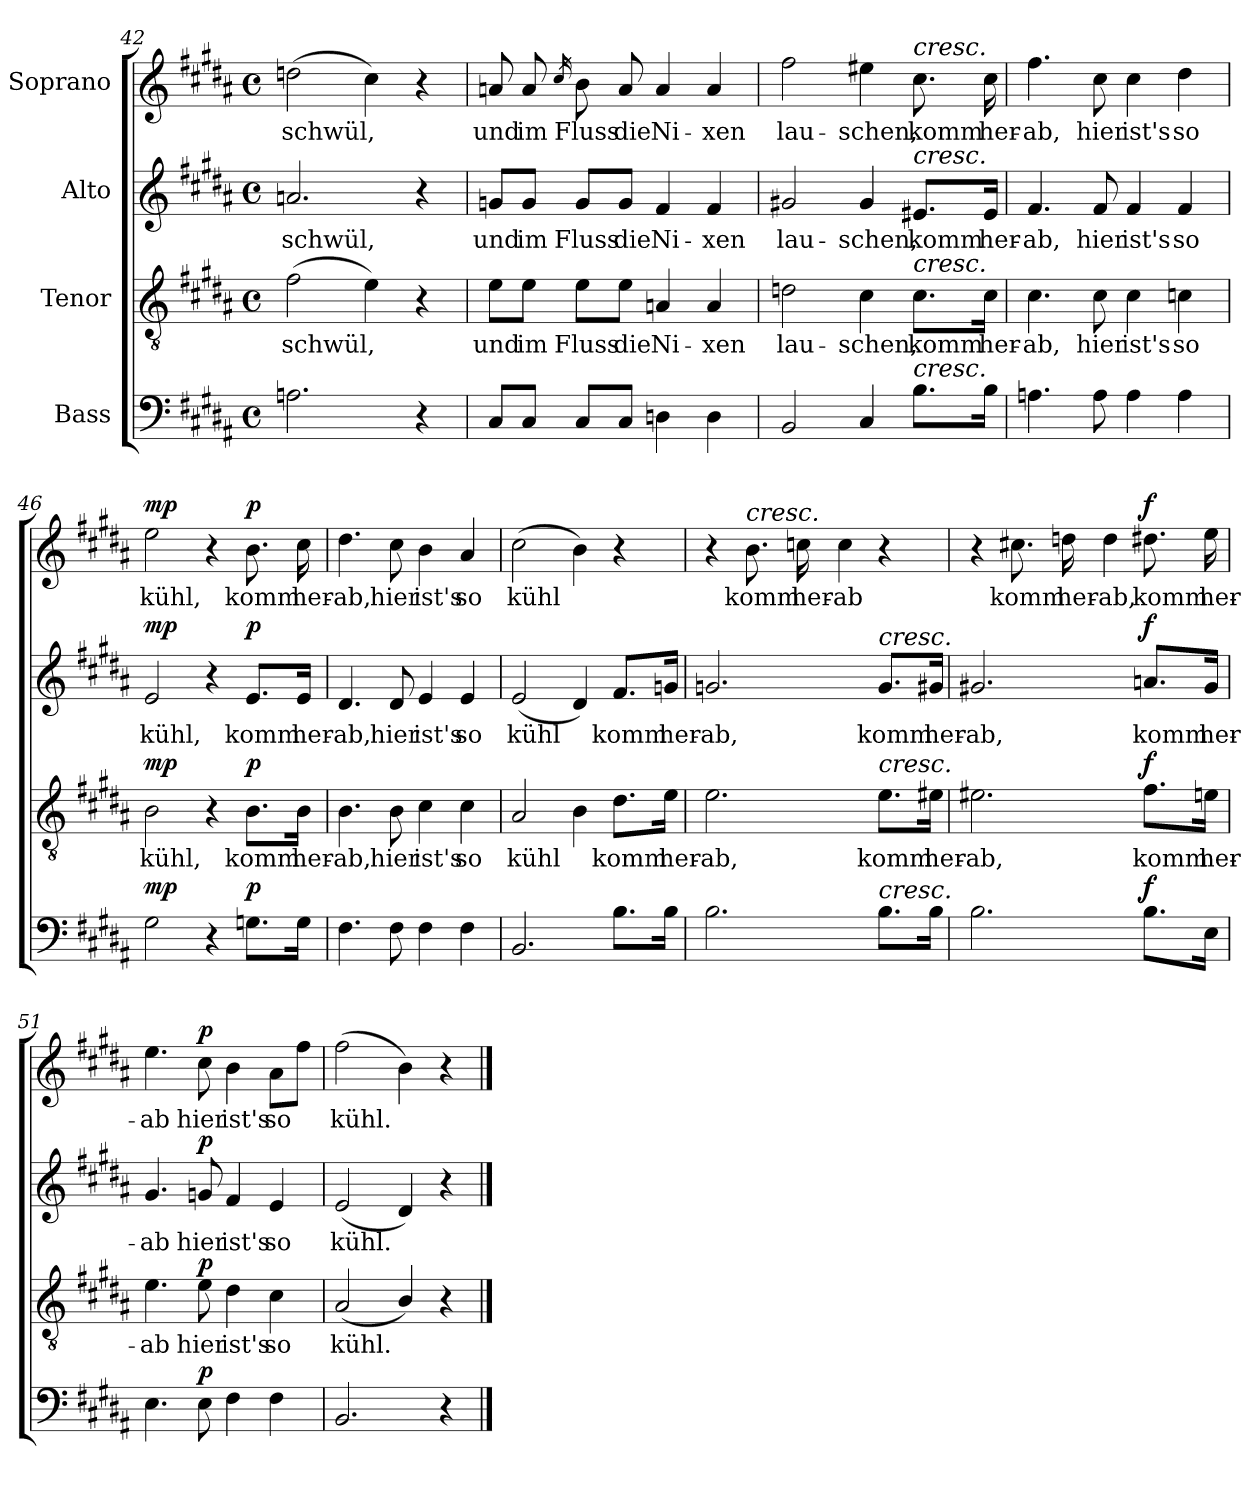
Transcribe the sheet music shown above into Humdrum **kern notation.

**kern	**dynam	**kern	**text	**dynam	**kern	**text	**dynam	**kern	**text	**dynam
*part4	*part4	*part3	*part3	*part3	*part2	*part2	*part2	*part1	*part1	*part1
*staff4	*staff4	*staff3	*staff3	*staff3	*staff2	*staff2	*staff2	*staff1	*staff1	*staff1
*I"Bass	*	*I"Tenor	*	*	*I"Alto	*	*	*I"Soprano	*	*
*clefF4	*	*clefGv2	*	*	*clefG2	*	*	*clefG2	*	*
*k[f#c#g#d#a#]	*	*k[f#c#g#d#a#]	*	*	*k[f#c#g#d#a#]	*	*	*k[f#c#g#d#a#]	*	*
*M4/4	*	*M4/4	*	*	*M4/4	*	*	*M4/4	*	*
*met(c)	*	*met(c)	*	*	*met(c)	*	*	*met(c)	*	*
=42	=42	=42	=42	=42	=42	=42	=42	=42	=42	=42
!	!	!	!LO:LY:b	!	!	!LO:LY:b	!	!	!LO:LY:b	!
2.An\	.	(>2f#\	schwül,	.	2.an/	schwül,	.	(>2ddn\	schwül,	.
.	.	4e\)	.	.	.	.	.	4cc#\)	.	.
4r	.	4r	.	.	4r	.	.	4r	.	.
=43	=43	=43	=43	=43	=43	=43	=43	=43	=43	=43
!	!	!	!LO:LY:b	!	!	!LO:LY:b	!	!	!LO:LY:b	!
8C#/L	.	8e\L	und	.	8gn/L	und	.	8an/	und	.
!	!	!	!LO:LY:b	!	!	!LO:LY:b	!	!	!LO:LY:b	!
8C#/J	.	8e\J	im	.	8g/J	im	.	8a/	im	.
.	.	.	.	.	.	.	.	16qcc#/	.	.
!	!	!	!LO:LY:b	!	!	!LO:LY:b	!	!	!LO:LY:b	!
8C#/L	.	8e\L	Fluss	.	8g/L	Fluss	.	8b\	Fluss	.
!	!	!	!LO:LY:b	!	!	!LO:LY:b	!	!	!LO:LY:b	!
8C#/J	.	8e\J	die	.	8g/J	die	.	8a/	die	.
!	!	!	!LO:LY:b	!	!	!LO:LY:b	!	!	!LO:LY:b	!
4Dn\	.	4An/	Ni-	.	4f#/	Ni-	.	4a/	Ni-	.
!	!	!	!LO:LY:b	!	!	!LO:LY:b	!	!	!LO:LY:b	!
4D\	.	4A/	-xen	.	4f#/	-xen	.	4a/	-xen	.
!!LO:PB:g=z
=44	=44	=44	=44	=44	=44	=44	=44	=44	=44	=44
!	!	!	!LO:LY:b	!	!	!LO:LY:b	!	!	!LO:LY:b	!
2BB/	.	2dn\	lau-	.	2g#X/	lau-	.	2ff#\	lau-	.
!	!	!	!LO:LY:b	!	!	!LO:LY:b	!	!	!LO:LY:b	!
4C#/	.	4c#\	-schen,	.	4g#/	-schen,	.	4ee#X\	-schen,	.
!	!	!	!	!	!	!	!	!LO:TX:a:i:t=cresc.	!	!
!	!	!	!	!	!LO:TX:a:i:t=cresc.	!	!	!	!	!
!	!	!LO:TX:a:i:t=cresc.	!	!	!	!	!	!	!	!
!LO:TX:a:i:t=cresc.	!	!	!	!	!	!	!	!	!	!
!	!	!	!LO:LY:b	!	!	!LO:LY:b	!	!	!LO:LY:b	!
8.B\L	.	8.c#\L	komm	.	8.e#X/L	komm	.	8.cc#\	komm	.
!	!	!	!LO:LY:b	!	!	!LO:LY:b	!	!	!LO:LY:b	!
16B\Jk	.	16c#\Jk	her-	.	16e#/Jk	her-	.	16cc#\	her-	.
=45	=45	=45	=45	=45	=45	=45	=45	=45	=45	=45
!	!	!	!LO:LY:b	!	!	!LO:LY:b	!	!	!LO:LY:b	!
4.An\	.	4.c#\	-ab,	.	4.f#/	-ab,	.	4.ff#\	-ab,	.
!	!	!	!LO:LY:b	!	!	!LO:LY:b	!	!	!LO:LY:b	!
8A\	.	8c#\	hier	.	8f#/	hier	.	8cc#\	hier	.
!	!	!	!LO:LY:b	!	!	!LO:LY:b	!	!	!LO:LY:b	!
4A\	.	4c#\	ist's	.	4f#/	ist's	.	4cc#\	ist's	.
!	!	!	!LO:LY:b	!	!	!LO:LY:b	!	!	!LO:LY:b	!
4A\	.	4cn\	so	.	4f#/	so	.	4dd#\	so	.
=46	=46	=46	=46	=46	=46	=46	=46	=46	=46	=46
!	!LO:DY:a	!	!LO:LY:b	!LO:DY:a	!	!LO:LY:b	!LO:DY:a	!	!LO:LY:b	!LO:DY:a
2G#\	mp	2B\	kühl,	mp	2e/	kühl,	mp	2ee\	kühl,	mp
4r	.	4r	.	.	4r	.	.	4r	.	.
!	!LO:DY:a	!	!LO:LY:b	!LO:DY:a	!	!LO:LY:b	!LO:DY:a	!	!LO:LY:b	!LO:DY:a
8.Gn\L	p	8.B\L	komm	p	8.e/L	komm	p	8.b\	komm	p
!	!	!	!LO:LY:b	!	!	!LO:LY:b	!	!	!LO:LY:b	!
16G\Jk	.	16B\Jk	her-	.	16e/Jk	her-	.	16cc#\	her-	.
!!LO:LB:g=z
=47	=47	=47	=47	=47	=47	=47	=47	=47	=47	=47
!	!	!	!LO:LY:b	!	!	!LO:LY:b	!	!	!LO:LY:b	!
4.F#\	.	4.B\	-ab,	.	4.d#/	-ab,	.	4.dd#\	-ab,	.
!	!	!	!LO:LY:b	!	!	!LO:LY:b	!	!	!LO:LY:b	!
8F#\	.	8B\	hier	.	8d#/	hier	.	8cc#\	hier	.
!	!	!	!LO:LY:b	!	!	!LO:LY:b	!	!	!LO:LY:b	!
4F#\	.	4c#\	ist's	.	4e/	ist's	.	4b\	ist's	.
!	!	!	!LO:LY:b	!	!	!LO:LY:b	!	!	!LO:LY:b	!
4F#\	.	4c#\	so	.	4e/	so	.	4a#/	so	.
=48	=48	=48	=48	=48	=48	=48	=48	=48	=48	=48
!	!	!	!LO:LY:b	!	!	!LO:LY:b	!	!	!LO:LY:b	!
2.BB/	.	2A#/	kühl	.	(<2e/	kühl	.	(>2cc#\	kühl	.
.	.	4B\	.	.	4d#/)	.	.	4b\)	.	.
!	!	!	!LO:LY:b	!	!	!LO:LY:b	!	!	!	!
8.B\L	.	8.d#\L	komm	.	8.f#/L	komm	.	4r	.	.
!	!	!	!LO:LY:b	!	!	!LO:LY:b	!	!	!	!
16B\Jk	.	16e\Jk	her-	.	16gn/Jk	her-	.	.	.	.
=49	=49	=49	=49	=49	=49	=49	=49	=49	=49	=49
!	!	!	!LO:LY:b	!	!	!LO:LY:b	!	!	!	!
2.B\	.	2.e\	-ab,	.	2.gn/	-ab,	.	4r	.	.
!	!	!	!	!	!	!	!	!LO:TX:a:i:t=cresc.	!	!
!	!	!	!	!	!	!	!	!	!LO:LY:b	!
.	.	.	.	.	.	.	.	8.b\	komm	.
!	!	!	!	!	!	!	!	!	!LO:LY:b	!
.	.	.	.	.	.	.	.	16ccn\	her-	.
!	!	!	!	!	!	!	!	!	!LO:LY:b	!
.	.	.	.	.	.	.	.	4cc\	-ab	.
!	!	!	!	!	!LO:TX:a:i:t=cresc.	!	!	!	!	!
!	!	!LO:TX:a:i:t=cresc.	!	!	!	!	!	!	!	!
!LO:TX:a:i:t=cresc.	!	!	!	!	!	!	!	!	!	!
!	!	!	!LO:LY:b	!	!	!LO:LY:b	!	!	!	!
8.B\L	.	8.e\L	komm	.	8.g/L	komm	.	4r	.	.
!	!	!	!LO:LY:b	!	!	!LO:LY:b	!	!	!	!
16B\Jk	.	16e#X\Jk	her-	.	16g#X/Jk	her-	.	.	.	.
!!LO:LB:g=z
=50	=50	=50	=50	=50	=50	=50	=50	=50	=50	=50
!	!	!	!LO:LY:b	!	!	!LO:LY:b	!	!	!	!
2.B\	.	2.e#X\	-ab,	.	2.g#X/	-ab,	.	4r	.	.
!	!	!	!	!	!	!	!	!	!LO:LY:b	!
.	.	.	.	.	.	.	.	8.cc#X\	komm	.
!	!	!	!	!	!	!	!	!	!LO:LY:b	!
.	.	.	.	.	.	.	.	16ddn\	her-	.
!	!	!	!	!	!	!	!	!	!LO:LY:b	!
.	.	.	.	.	.	.	.	4dd\	-ab,	.
!	!LO:DY:a	!	!LO:LY:b	!LO:DY:a	!	!LO:LY:b	!LO:DY:a	!	!LO:LY:b	!LO:DY:a
8.B\L	f	8.f#\L	komm	f	8.an/L	komm	f	8.dd#X\	komm	f
!	!	!	!LO:LY:b	!	!	!LO:LY:b	!	!	!LO:LY:b	!
16E\Jk	.	16en\Jk	her-	.	16g#/Jk	her-	.	16ee\	her-	.
=51	=51	=51	=51	=51	=51	=51	=51	=51	=51	=51
!	!	!	!LO:LY:b	!	!	!LO:LY:b	!	!	!LO:LY:b	!
4.E\	.	4.e\	-ab	.	4.g#/	-ab	.	4.ee\	-ab	.
!	!LO:DY:a	!	!LO:LY:b	!LO:DY:a	!	!LO:LY:b	!LO:DY:a	!	!LO:LY:b	!LO:DY:a
8E\	p	8e\	hier	p	8gn/	hier	p	8cc#\	hier	p
!	!	!	!LO:LY:b	!	!	!LO:LY:b	!	!	!LO:LY:b	!
4F#\	.	4d#\	ist's	.	4f#/	ist's	.	4b\	ist's	.
!	!	!	!LO:LY:b	!	!	!LO:LY:b	!	!	!LO:LY:b	!
4F#\	.	4c#\	so	.	4e/	so	.	8a#\L	so	.
.	.	.	.	.	.	.	.	8ff#\J	.	.
=52	=52	=52	=52	=52	=52	=52	=52	=52	=52	=52
!	!	!	!LO:LY:b	!	!	!LO:LY:b	!	!	!LO:LY:b	!
2.BB/	.	(<2A#/	kühl.	.	(<2e/	kühl.	.	(>2ff#\	kühl.	.
.	.	4B/)	.	.	4d#/)	.	.	4b\)	.	.
4r	.	4r	.	.	4r	.	.	4r	.	.
==	==	==	==	==	==	==	==	==	==	==
*-	*-	*-	*-	*-	*-	*-	*-	*-	*-	*-
